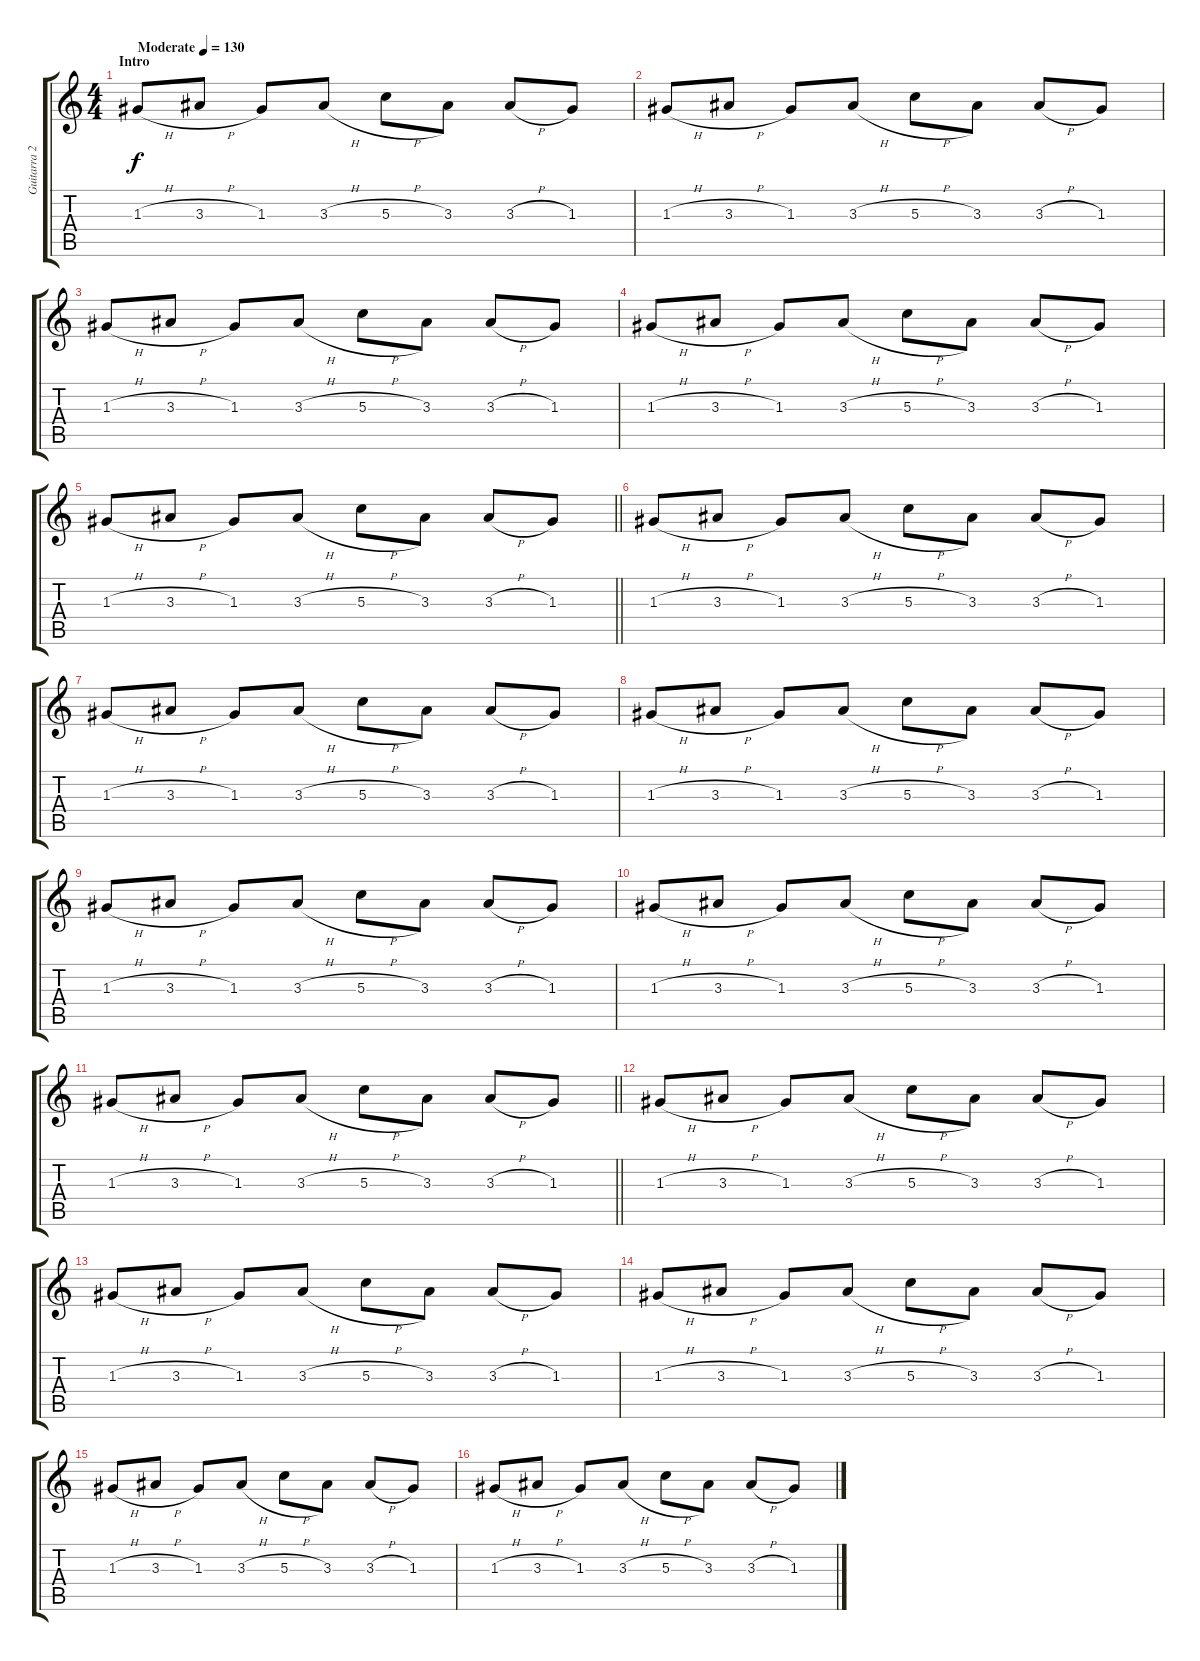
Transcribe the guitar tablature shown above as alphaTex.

\track ("Guitarra 2" "Guitarra 2") {instrument electricguitarjazz}
\staff {score tabs}
\tuning (E4 B3 G3 D3 A2 E2) {hide}
\ts (4 4)
\section ("" "Intro")
\tempo (130 "Moderate")
\clef g2
\ks c
1.3{h}.8{dy f instrument electricguitarjazz} 3.3{h}.8 1.3.8 3.3{h}.8 5.3{h}.8 3.3.8 3.3{h}.8 1.3.8 |
1.3{h}.8 3.3{h}.8 1.3.8 3.3{h}.8 5.3{h}.8 3.3.8 3.3{h}.8 1.3.8 |
1.3{h}.8 3.3{h}.8 1.3.8 3.3{h}.8 5.3{h}.8 3.3.8 3.3{h}.8 1.3.8 |
1.3{h}.8 3.3{h}.8 1.3.8 3.3{h}.8 5.3{h}.8 3.3.8 3.3{h}.8 1.3.8 |
\barLineRight lightlight
1.3{h}.8 3.3{h}.8 1.3.8 3.3{h}.8 5.3{h}.8 3.3.8 3.3{h}.8 1.3.8 |
\section ("" "")
1.3{h}.8 3.3{h}.8 1.3.8 3.3{h}.8 5.3{h}.8 3.3.8 3.3{h}.8 1.3.8 |
1.3{h}.8 3.3{h}.8 1.3.8 3.3{h}.8 5.3{h}.8 3.3.8 3.3{h}.8 1.3.8 |
1.3{h}.8 3.3{h}.8 1.3.8 3.3{h}.8 5.3{h}.8 3.3.8 3.3{h}.8 1.3.8 |
1.3{h}.8 3.3{h}.8 1.3.8 3.3{h}.8 5.3{h}.8 3.3.8 3.3{h}.8 1.3.8 |
1.3{h}.8 3.3{h}.8 1.3.8 3.3{h}.8 5.3{h}.8 3.3.8 3.3{h}.8 1.3.8 |
\barLineRight lightlight
1.3{h}.8 3.3{h}.8 1.3.8 3.3{h}.8 5.3{h}.8 3.3.8 3.3{h}.8 1.3.8 |
\section ("" "")
1.3{h}.8 3.3{h}.8 1.3.8 3.3{h}.8 5.3{h}.8 3.3.8 3.3{h}.8 1.3.8 |
1.3{h}.8 3.3{h}.8 1.3.8 3.3{h}.8 5.3{h}.8 3.3.8 3.3{h}.8 1.3.8 |
1.3{h}.8 3.3{h}.8 1.3.8 3.3{h}.8 5.3{h}.8 3.3.8 3.3{h}.8 1.3.8 |
1.3{h}.8 3.3{h}.8 1.3.8 3.3{h}.8 5.3{h}.8 3.3.8 3.3{h}.8 1.3.8 |
1.3{h}.8 3.3{h}.8 1.3.8 3.3{h}.8 5.3{h}.8 3.3.8 3.3{h}.8 1.3.8
